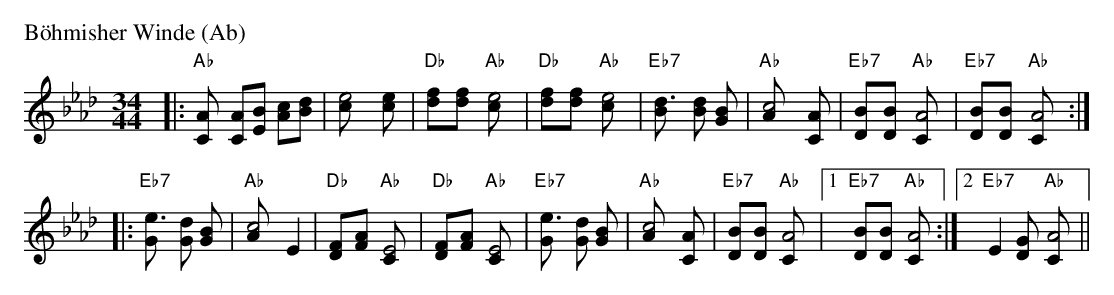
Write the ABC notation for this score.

X:1
P: B\"ohmisher Winde (Ab)
M: 34/44
L: 1/8
K: Ab
|: "Ab"[A2C] [AC][BE] [cA][dB] | [e4c] [e2c] \
| "Db"[f2d][f2d] "Ab"[e4c] | "Db"[f2d][f2d] "Ab"[e4c] \
| "Eb7"[d3B] [dB] [B2G] | "Ab"[c4A] [A2C] \
| "Eb7"[B2D][B2D] "Ab"[A4C] | "Eb7"[B2D][B2D] "Ab"[A4C] :|
|: "Eb7"[e3G] [dG] [B2G] | "Ab"[c4A] E2 \
| "Db"[F2D][A2F] "Ab"[E4C] | "Db"[F2D][A2F] "Ab"[E4C] \
| "Eb7"[e3G] [dG] [B2G] | "Ab"[c4A] [A2C] \
| "Eb7"[B2D][B2D] "Ab"[A4C] |1 "Eb7"[B2D][B2D] "Ab"[A4C] :|2 "Eb7"E2[G2D] "Ab"[A4C] ||
